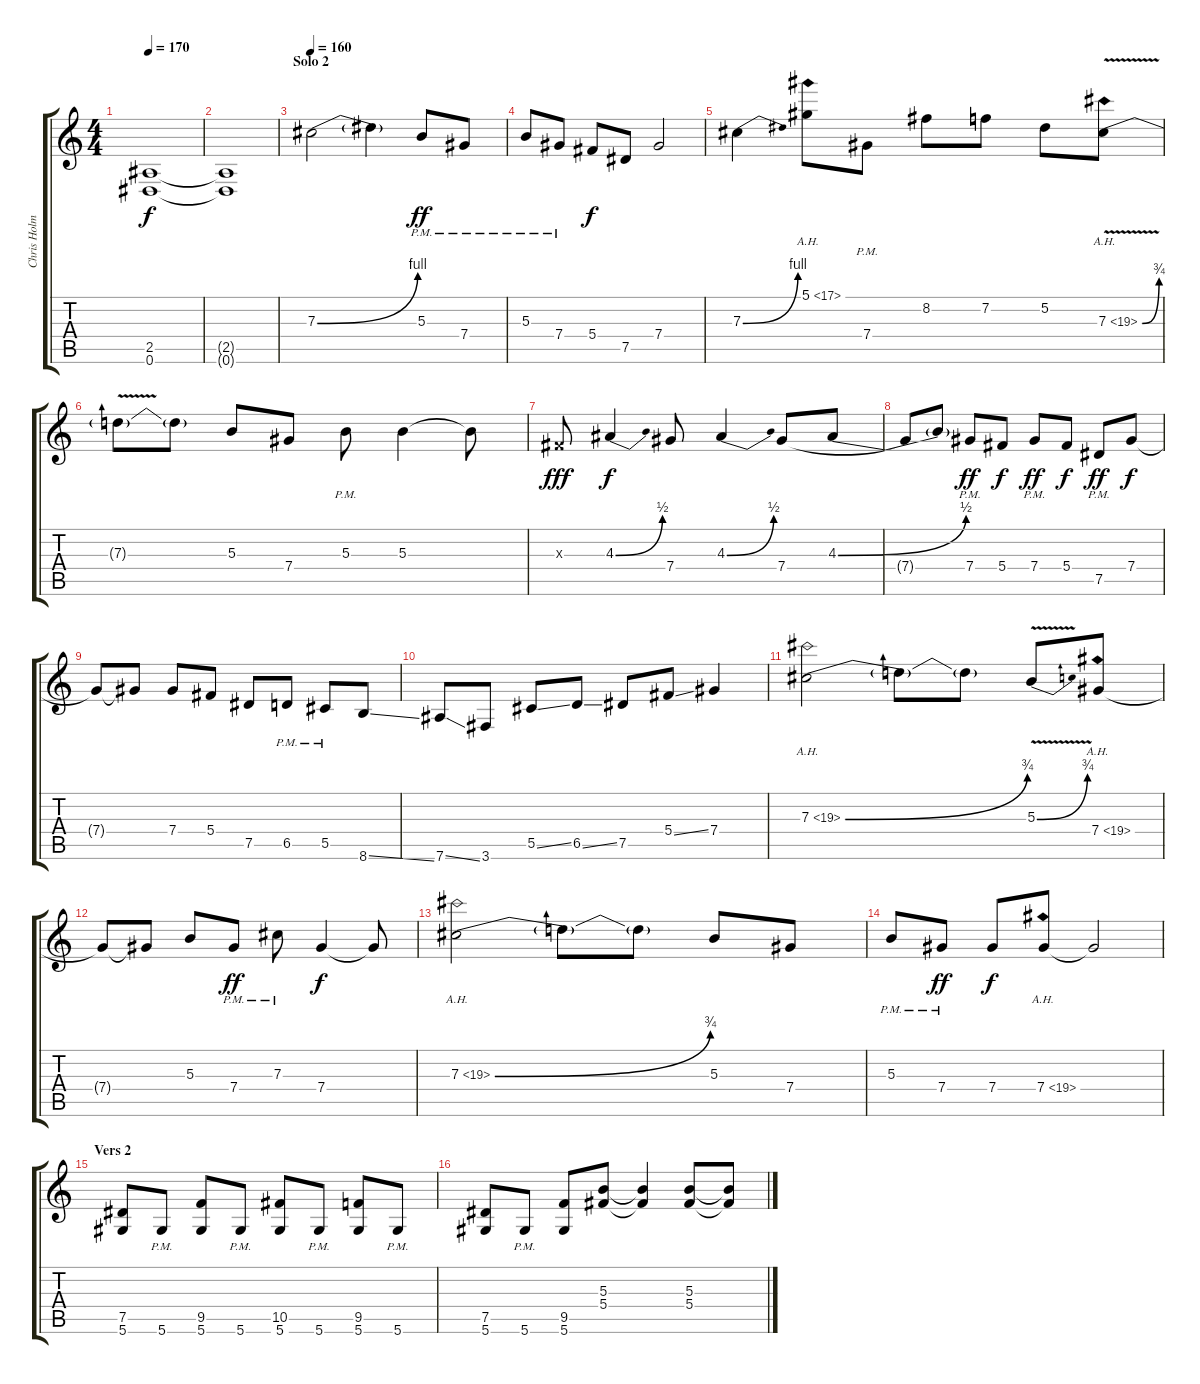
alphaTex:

\track ("Chris Holmes" "Chris Holm") {instrument distortionguitar}
\staff {score tabs}
\tuning (Eb4 Bb3 Gb3 Db3 Ab2 Eb2) {hide}
\ts (4 4)
\tempo 170
\clef g2
\ks c
(2.5 0.6).1{dy f} |
(2.5{t} 0.6{t}).1 |
\section ("" "Solo 2")
\tempo 160
7.3{be (bend 0 0 60 4)}.2{volume 15} 7.3{t}.4 5.3{pm}.8{dy ff} 7.4{pm}.8 |
5.3{pm}.8 7.4{pm}.8 5.4.8{dy f} 7.5.8 7.4.2 |
7.3{be (bend 0 0 60 4)}.4 5.1{ah 12}.8 7.4{pm}.8 8.2.8 7.2.8 5.2.8 7.3{be (bend 0 0 60 3) ah 12 v}.8 |
7.3{t}.8 7.3{t}.8 5.3.8 7.4.8 5.3{pm}.8 5.3.4 5.3{t}.8 |
0.3{x}.8{dy fff} 4.3{be (bend 0 0 60 2)}.4{dy f} 7.4.8 4.3{be (bend 0 0 60 2)}.4 7.4.8 4.3{be (bend 0 0 60 2)}.8 |
7.4{t}.8 4.3{t}.8 7.4{pm}.8{dy ff} 5.4.8{dy f} 7.4{pm}.8{dy ff} 5.4.8{dy f} 7.5{pm}.8{dy ff} 7.4.8{dy f} |
7.4{t}.8 7.4{t}.8 7.4.8 5.4.8 7.5.8 6.5{pm}.8 5.5{pm}.8 8.6{ss}.8 |
7.6{ss}.8 3.6.8 5.5{ss}.8 6.5{ss}.8 7.5.8 5.4{ss}.8 7.4.4 |
7.3{be (bend 0 0 60 3) ah 12}.2 7.3{t}.8 7.3{t}.8 5.3{be (bend 0 0 60 3) v}.8 7.4{ah 12}.8 |
7.4{t}.8 7.4{t}.8 5.3.8 7.4{pm}.8{dy ff} 7.3{pm}.8 7.4.4{dy f} 7.4{t}.8 |
7.3{be (bend 0 0 60 3) ah 12}.2 7.3{t}.8 7.3{t}.8 5.3.8 7.4.8 |
5.3{pm}.8 7.4{pm}.8{dy ff} 7.4.8{dy f} 7.4{ah 12}.8 7.4{t}.2 |
\section ("" "Vers 2")
(7.5 5.6).8{volume 12} 5.6{pm}.8 (9.5 5.6).8 5.6{pm}.8 (10.5 5.6).8 5.6{pm}.8 (9.5 5.6).8 5.6{pm}.8 |
(7.5 5.6).8 5.6{pm}.8 (9.5 5.6).8 (5.3 5.4).8 (5.3{t} 5.4{t}).4 (5.3 5.4).8 (5.3{t} 5.4{t}).8
